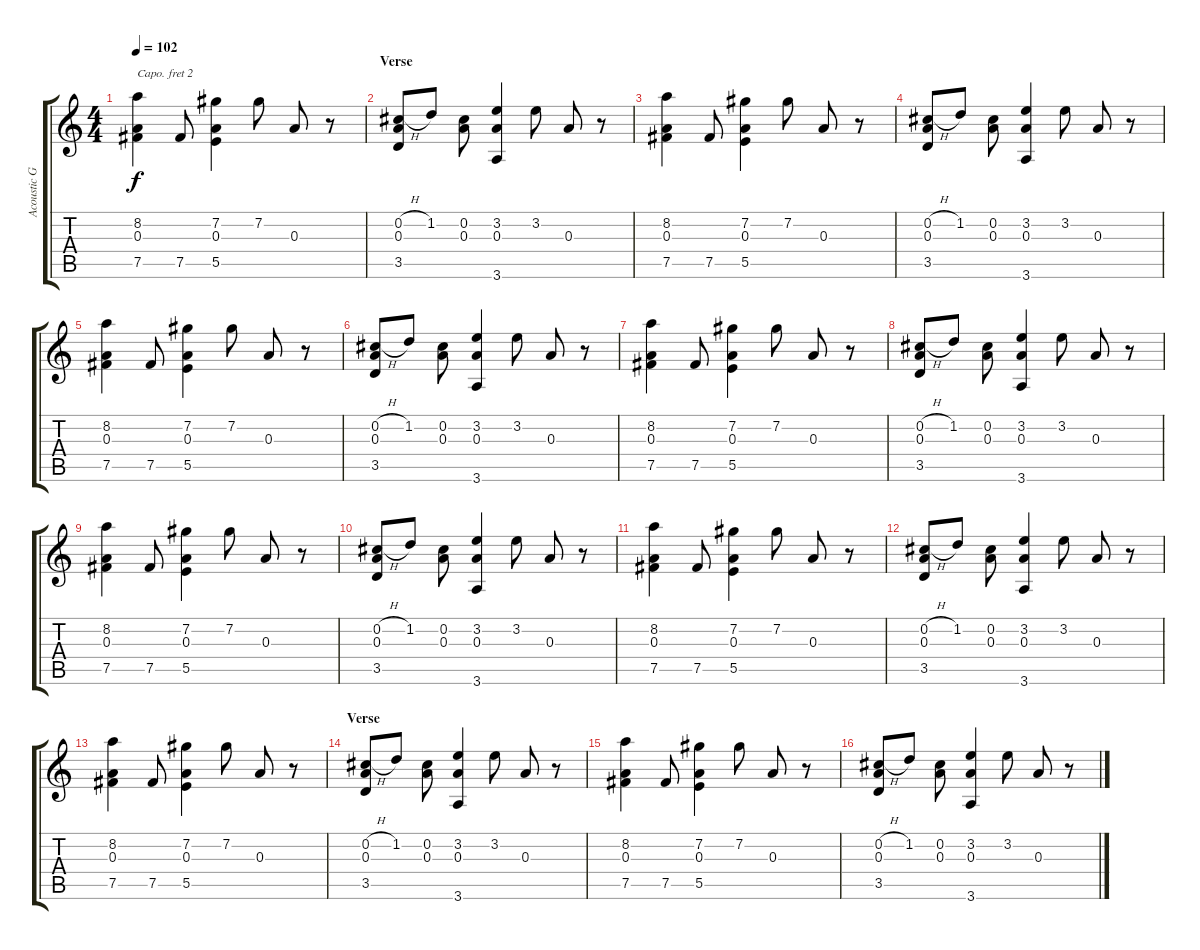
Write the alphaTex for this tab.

\track ("Acoustic Guitar" "Acoustic G") {instrument acousticguitarnylon}
\staff {score tabs}
\capo 2
\tuning (E4 B3 G3 D3 A2 E2) {hide}
\ts (4 4)
\tempo 102
\clef g2
\ks c
(8.2 0.3 7.5).4{dy f} 7.5.8 (7.2 0.3 5.5).4 7.2.8 0.3.8 r.8 |
\section ("" "Verse")
(0.2{h} 0.3 3.5).8 1.2.8 (0.2 0.3).8 (3.2 0.3 3.6).4 3.2.8 0.3.8 r.8 |
(8.2 0.3 7.5).4 7.5.8 (7.2 0.3 5.5).4 7.2.8 0.3.8 r.8 |
(0.2{h} 0.3 3.5).8 1.2.8 (0.2 0.3).8 (3.2 0.3 3.6).4 3.2.8 0.3.8 r.8 |
(8.2 0.3 7.5).4 7.5.8 (7.2 0.3 5.5).4 7.2.8 0.3.8 r.8 |
(0.2{h} 0.3 3.5).8 1.2.8 (0.2 0.3).8 (3.2 0.3 3.6).4 3.2.8 0.3.8 r.8 |
(8.2 0.3 7.5).4 7.5.8 (7.2 0.3 5.5).4 7.2.8 0.3.8 r.8 |
(0.2{h} 0.3 3.5).8 1.2.8 (0.2 0.3).8 (3.2 0.3 3.6).4 3.2.8 0.3.8 r.8 |
(8.2 0.3 7.5).4 7.5.8 (7.2 0.3 5.5).4 7.2.8 0.3.8 r.8 |
(0.2{h} 0.3 3.5).8 1.2.8 (0.2 0.3).8 (3.2 0.3 3.6).4 3.2.8 0.3.8 r.8 |
(8.2 0.3 7.5).4 7.5.8 (7.2 0.3 5.5).4 7.2.8 0.3.8 r.8 |
(0.2{h} 0.3 3.5).8 1.2.8 (0.2 0.3).8 (3.2 0.3 3.6).4 3.2.8 0.3.8 r.8 |
(8.2 0.3 7.5).4 7.5.8 (7.2 0.3 5.5).4 7.2.8 0.3.8 r.8 |
\section ("" "Verse")
(0.2{h} 0.3 3.5).8 1.2.8 (0.2 0.3).8 (3.2 0.3 3.6).4 3.2.8 0.3.8 r.8 |
(8.2 0.3 7.5).4 7.5.8 (7.2 0.3 5.5).4 7.2.8 0.3.8 r.8 |
(0.2{h} 0.3 3.5).8 1.2.8 (0.2 0.3).8 (3.2 0.3 3.6).4 3.2.8 0.3.8 r.8
